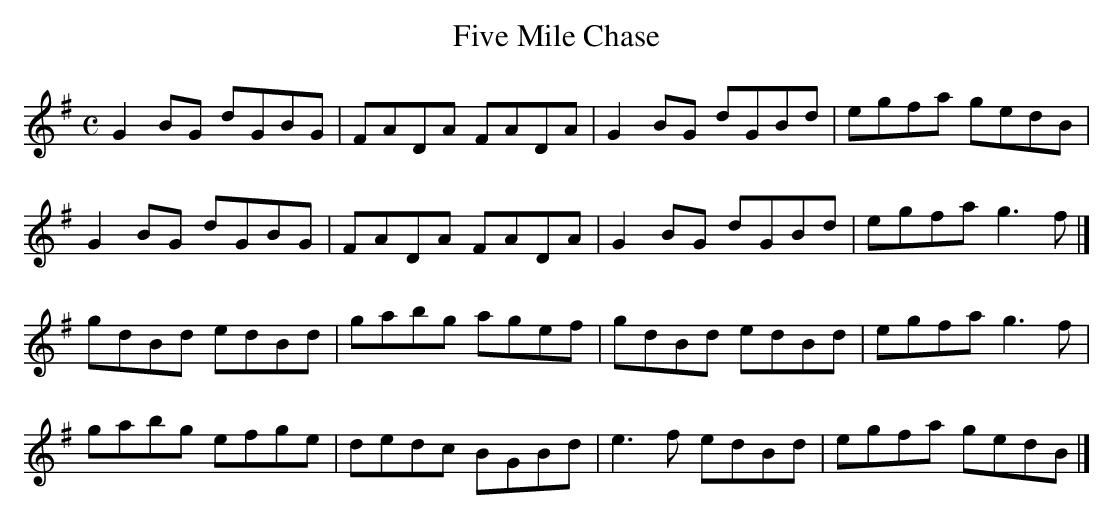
X:1
T:Five Mile Chase
M:C
L:1/8
K:G Major
G2BG dGBG|FADA FADA|G2BG dGBd|egfa gedB|!
G2BG dGBG|FADA FADA|G2BG dGBd|egfa g3f|]!
gdBd edBd|gabg agef|gdBd edBd|egfa g3f|!
gabg efge|dedc BGBd|e3f edBd|egfa gedB|]!
